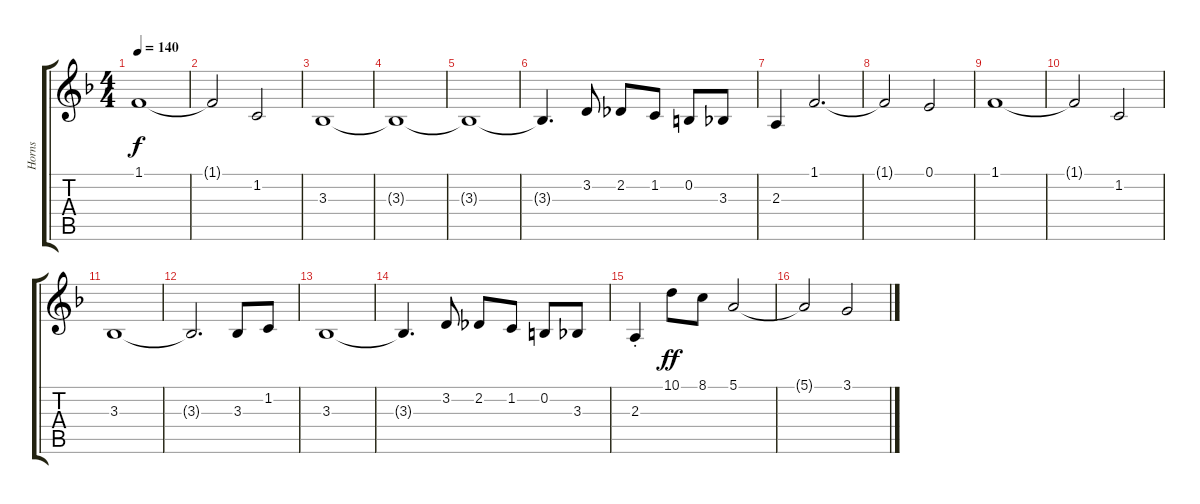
\track ("Horns" "Horns") {instrument frenchhorn}
\staff {score tabs}
\tuning (E4 B3 G3 D3 A2 E2) {hide}
\ts (4 4)
\tempo 140
\clef g2
\ks dminor
1.1.1{dy f} |
1.1{t}.2 1.2.2 |
3.3.1 |
3.3{t}.1 |
3.3{t}.1 |
3.3{t}.4{d} 3.2.8 2.2.8 1.2.8 0.2.8 3.3.8 |
2.3.4 1.1.2{d} |
1.1{t}.2 0.1.2 |
1.1.1 |
1.1{t}.2 1.2.2 |
3.3.1 |
3.3{t}.2{d} 3.3.8 1.2.8 |
3.3.1 |
3.3{t}.4{d} 3.2.8 2.2.8 1.2.8 0.2.8 3.3.8 |
2.3{st}.4 10.1.8{dy ff} 8.1.8 5.1.2 |
5.1{t}.2 3.1.2
